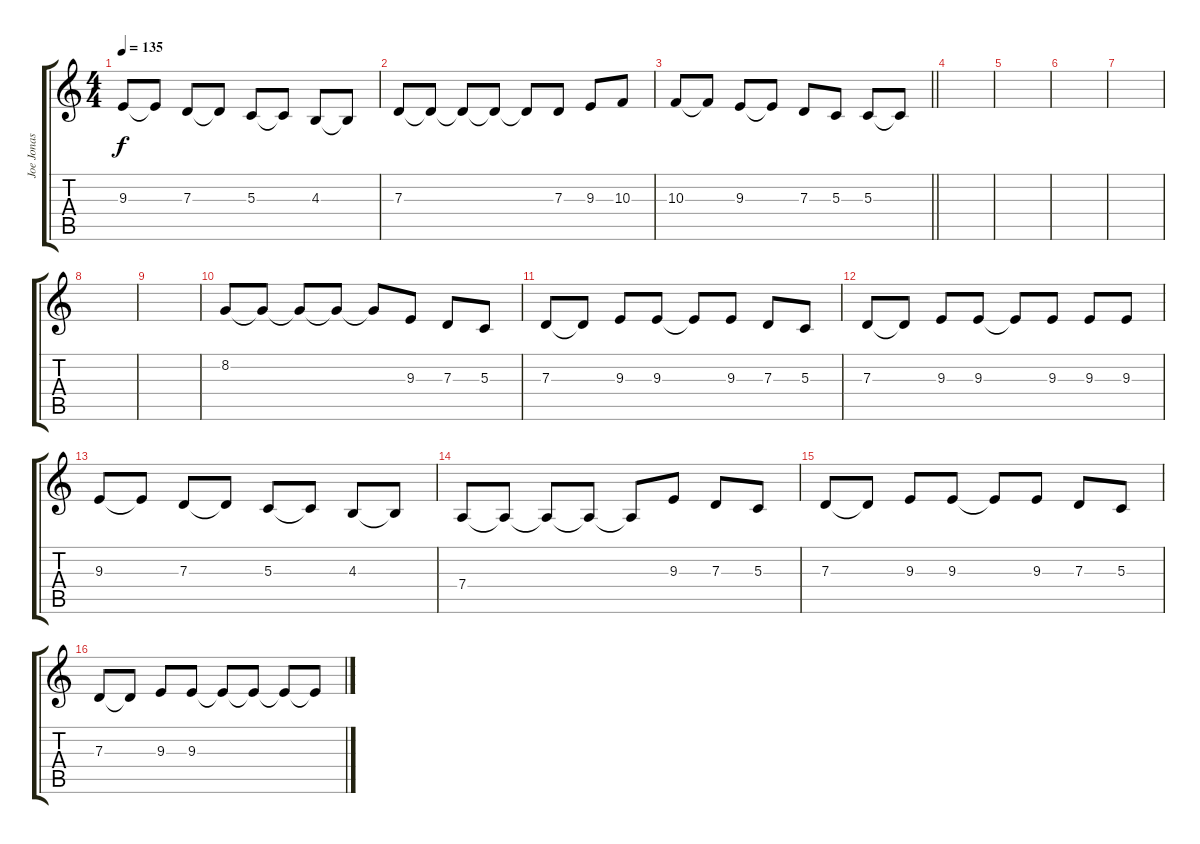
\track ("Joe Jonas" "Joe Jonas") {instrument oboe}
\staff {score tabs}
\tuning (E4 B3 G3 D3 A2 E2) {hide}
\ts (4 4)
\tempo 135
\clef g2
\ks c
9.3.8{dy f} 9.3{t}.8 7.3.8 7.3{t}.8 5.3.8 5.3{t}.8 4.3.8 4.3{t}.8 |
7.3.8 7.3{t}.8 7.3{t}.8 7.3{t}.8 7.3{t}.8 7.3.8 9.3.8 10.3.8 |
\barLineRight lightlight
10.3.8 10.3{t}.8 9.3.8 9.3{t}.8 7.3.8 5.3.8 5.3.8 5.3{t}.8 |
|
|
|
|
|
|
8.2.8 8.2{t}.8 8.2{t}.8 8.2{t}.8 8.2{t}.8 9.3.8 7.3.8 5.3.8 |
7.3.8 7.3{t}.8 9.3.8 9.3.8 9.3{t}.8 9.3.8 7.3.8 5.3.8 |
7.3.8 7.3{t}.8 9.3.8 9.3.8 9.3{t}.8 9.3.8 9.3.8 9.3.8 |
9.3.8 9.3{t}.8 7.3.8 7.3{t}.8 5.3.8 5.3{t}.8 4.3.8 4.3{t}.8 |
7.4.8 7.4{t}.8 7.4{t}.8 7.4{t}.8 7.4{t}.8 9.3.8 7.3.8 5.3.8 |
7.3.8 7.3{t}.8 9.3.8 9.3.8 9.3{t}.8 9.3.8 7.3.8 5.3.8 |
7.3.8 7.3{t}.8 9.3.8 9.3.8 9.3{t}.8 9.3{t}.8 9.3{t}.8 9.3{t}.8
